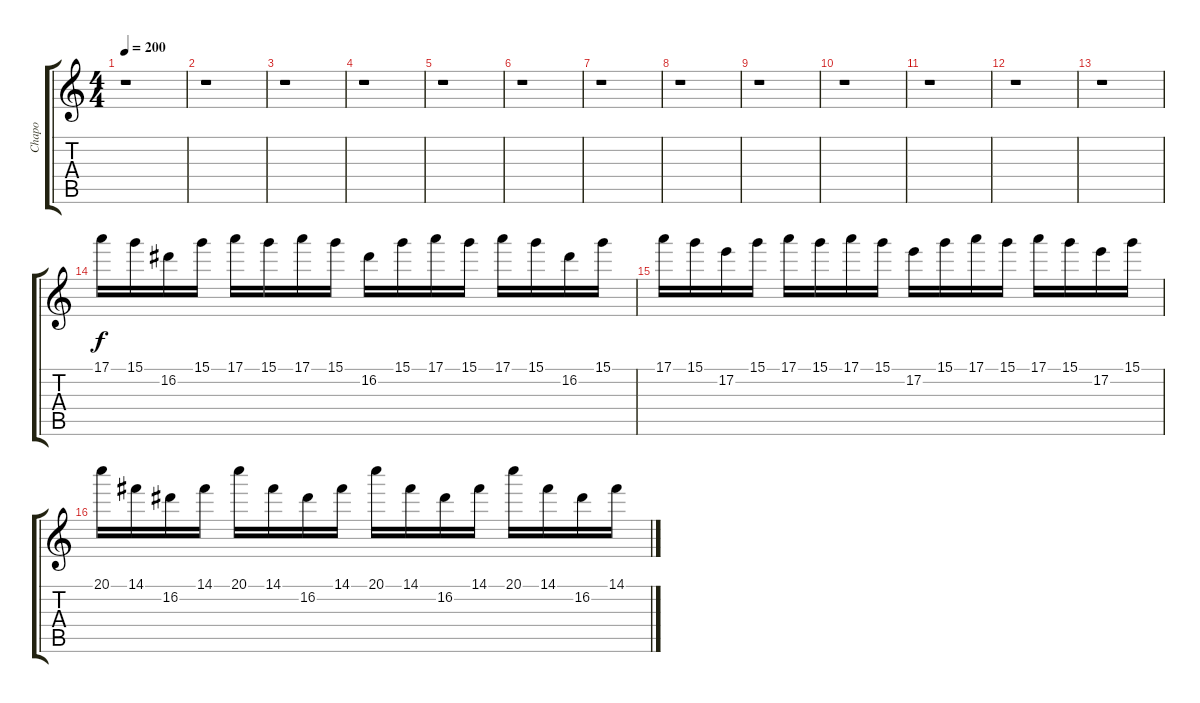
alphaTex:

\track ("Chapo" "Chapo") {instrument distortionguitar}
\staff {score tabs}
\tuning (E4 B3 G3 D3 A2 E2) {hide}
\ts (4 4)
\tempo 200
\clef g2
\ks c
r.1{dy f} |
r.1 |
r.1 |
r.1 |
r.1 |
r.1 |
r.1 |
r.1 |
r.1 |
r.1 |
r.1 |
r.1 |
r.1 |
17.1.16 15.1.16 16.2.16 15.1.16 17.1.16 15.1.16 17.1.16 15.1.16 16.2.16 15.1.16 17.1.16 15.1.16 17.1.16 15.1.16 16.2.16 15.1.16 |
17.1.16 15.1.16 17.2.16 15.1.16 17.1.16 15.1.16 17.1.16 15.1.16 17.2.16 15.1.16 17.1.16 15.1.16 17.1.16 15.1.16 17.2.16 15.1.16 |
20.1.16 14.1.16 16.2.16 14.1.16 20.1.16 14.1.16 16.2.16 14.1.16 20.1.16 14.1.16 16.2.16 14.1.16 20.1.16 14.1.16 16.2.16 14.1.16
